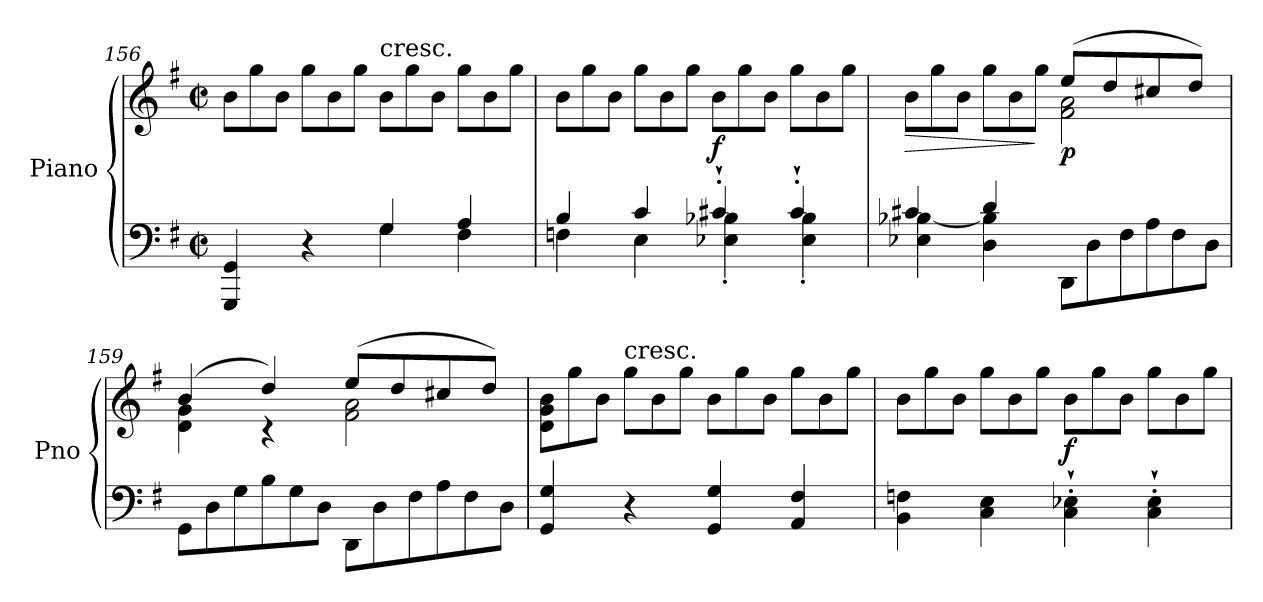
**kern	**kern	**dynam
*part1	*part1	*part1
*staff2	*staff1	*staff1/2
*I"Piano	*	*
*I'Pno	*	*
!!LO:LB:g=z
*clefF4	*clefG2	*
*k[f#]	*k[f#]	*
*G:	*G:	*
*M2/2	*M2/2	*
*met(c|)	*met(c|)	*
=156	=156	=156
*^	*	*
*	*	*Xtuplet	*
4GGG/ 4GG/	2ryy	12b\L	.
.	.	12gg\	.
.	.	12b\J	.
4r	.	12gg\L	.
.	.	12b\	.
.	.	12gg\J	.
!	!	!LO:TX:a:t=cresc.	!
4G/	4G\	12b\L	.
.	.	12gg\	.
.	.	12b\J	.
4A/	4F#\	12gg\L	.
.	.	12b\	.
.	.	12gg\J	.
!!LO:LB:g=z
=157	=157	=157	=157
4B/	4Fn\	12b\L	.
.	.	12gg\	.
.	.	12b\J	.
4c/	4E\	12gg\L	.
.	.	12b\	.
.	.	12gg\J	.
!	!	!	!LO:DY:b
4c#X`'/	4E-X\' 4B-X\'	12b\L	f
.	.	12gg\	.
.	.	12b\J	.
4c#`'/	4E-\' 4B-\'	12gg\L	.
.	.	12b\	.
.	.	12gg\J	.
=158	=158	=158	=158
!	!	!	!LO:HP:b
*	*	*^	*
4c#X/	4E-X\ [4B-X\	12b\L	2ryy	>
.	.	12gg\	.	.
.	.	12b\J	.	.
4d/	4D\ 4B-\]	12gg\L	.	.
.	.	12b\	.	.
.	.	12gg\J	.	]
*Xtuplet	*	*	*	*
!	!	!	!	!LO:DY:b
12DD\L	2ryy	(8ee/L	2f#\ 2a\	p
12D\	.	.	.	.
.	.	8dd/	.	.
12F#\	.	.	.	.
12A\	.	8cc#X/	.	.
12F#\	.	.	.	.
.	.	8dd/J)	.	.
12D\J	.	.	.	.
*v	*v	*	*	*
=159	=159	=159	=159
12GG\L	(4b/	4d\ 4g\	.
12D\	.	.	.
12G\	.	.	.
12B\	4dd/)	4rc	.
12G\	.	.	.
12D\J	.	.	.
12DD\L	(8ee/L	2f#\ 2a\	.
12D\	.	.	.
.	8dd/	.	.
12F#\	.	.	.
12A\	8cc#X/	.	.
12F#\	.	.	.
.	8dd/J)	.	.
12D\J	.	.	.
*	*v	*v	*
!!LO:LB:g=z
=160	=160	=160
4GG/ 4G/	12d\ 12g\ 12b\L	.
.	12gg\	.
.	12b\J	.
!	!LO:TX:a:t=cresc.	!
4r	12gg\L	.
.	12b\	.
.	12gg\J	.
4GG/ 4G/	12b\L	.
.	12gg\	.
.	12b\J	.
4AA/ 4F#/	12gg\L	.
.	12b\	.
.	12gg\J	.
!!LO:LB:g=z
=161	=161	=161
4BB\ 4Fn\	12b\L	.
.	12gg\	.
.	12b\J	.
4C\ 4E\	12gg\L	.
.	12b\	.
.	12gg\J	.
!	!	!LO:DY:b
4C\`' 4E-X\`'	12b\L	f
.	12gg\	.
.	12b\J	.
4C\`' 4E-\`'	12gg\L	.
.	12b\	.
.	12gg\J	.
=	=	=
*-	*-	*-
